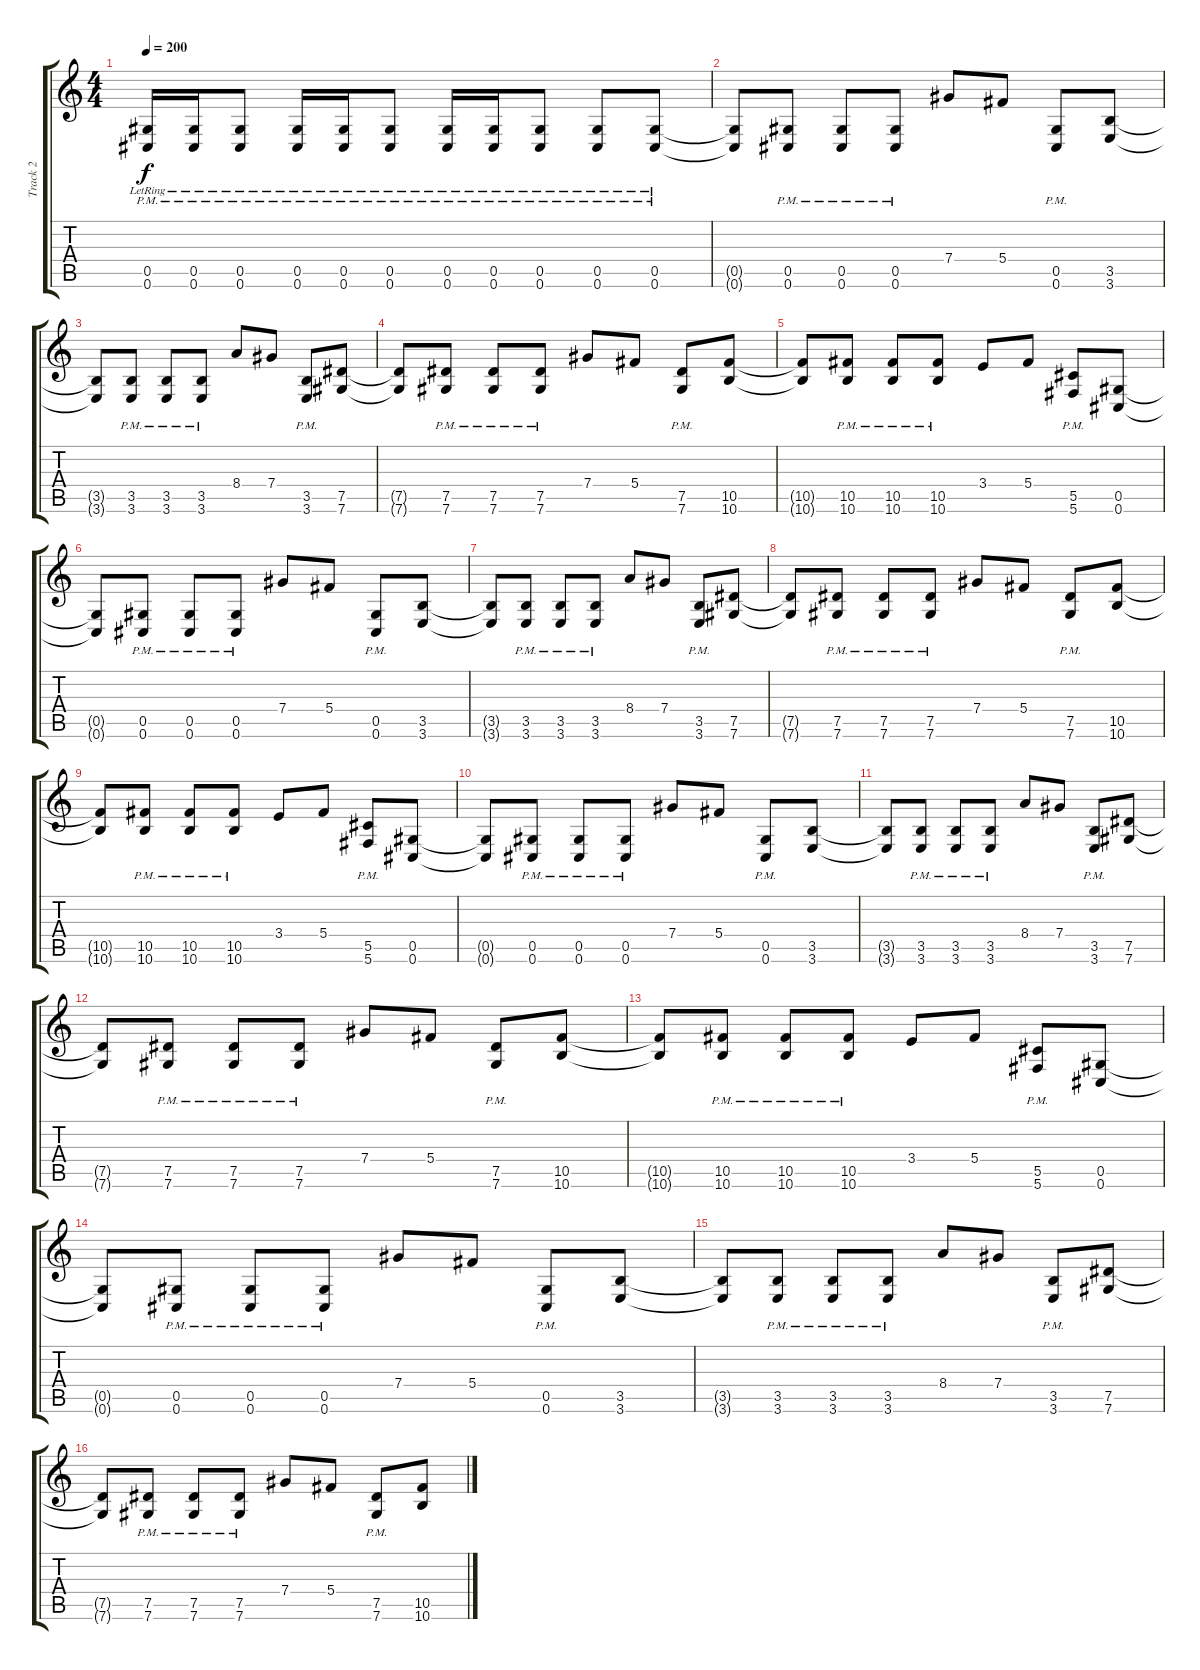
\track ("Track 2" "Track 2") {instrument distortionguitar}
\staff {score tabs}
\tuning (Eb4 Bb3 Gb3 Db3 Ab2 Db2) {hide}
\ts (4 4)
\tempo 200
\clef g2
\ks c
(0.5{pm lr} 0.6{pm lr}).16{dy f} (0.5{pm lr} 0.6{pm lr}).16 (0.5{pm lr} 0.6{pm lr}).8 (0.5{pm lr} 0.6{pm lr}).16 (0.5{pm lr} 0.6{pm lr}).16 (0.5{pm lr} 0.6{pm lr}).8 (0.5{pm lr} 0.6{pm lr}).16 (0.5{pm lr} 0.6{pm lr}).16 (0.5{pm lr} 0.6{pm lr}).8 (0.5{pm lr} 0.6{pm lr}).8 (0.5{pm lr} 0.6{pm lr}).8 |
(0.5{t} 0.6{t}).8 (0.5{pm} 0.6{pm}).8 (0.5{pm} 0.6{pm}).8 (0.5{pm} 0.6{pm}).8 7.4.8 5.4.8 (0.5{pm} 0.6{pm}).8 (3.5 3.6).8 |
(3.5{t} 3.6{t}).8 (3.5{pm} 3.6{pm}).8 (3.5{pm} 3.6{pm}).8 (3.5{pm} 3.6{pm}).8 8.4.8 7.4.8 (3.5{pm} 3.6{pm}).8 (7.5 7.6).8 |
(7.5{t} 7.6{t}).8 (7.5{pm} 7.6{pm}).8 (7.5{pm} 7.6{pm}).8 (7.5{pm} 7.6{pm}).8 7.4.8 5.4.8 (7.5{pm} 7.6{pm}).8 (10.5 10.6).8 |
(10.5{t} 10.6{t}).8 (10.5{pm} 10.6{pm}).8 (10.5{pm} 10.6{pm}).8 (10.5{pm} 10.6{pm}).8 3.4.8 5.4.8 (5.5{pm} 5.6{pm}).8 (0.5 0.6).8 |
(0.5{t} 0.6{t}).8 (0.5{pm} 0.6{pm}).8 (0.5{pm} 0.6{pm}).8 (0.5{pm} 0.6{pm}).8 7.4.8 5.4.8 (0.5{pm} 0.6{pm}).8 (3.5 3.6).8 |
(3.5{t} 3.6{t}).8 (3.5{pm} 3.6{pm}).8 (3.5{pm} 3.6{pm}).8 (3.5{pm} 3.6{pm}).8 8.4.8 7.4.8 (3.5{pm} 3.6{pm}).8 (7.5 7.6).8 |
(7.5{t} 7.6{t}).8 (7.5{pm} 7.6{pm}).8 (7.5{pm} 7.6{pm}).8 (7.5{pm} 7.6{pm}).8 7.4.8 5.4.8 (7.5{pm} 7.6{pm}).8 (10.5 10.6).8 |
(10.5{t} 10.6{t}).8 (10.5{pm} 10.6{pm}).8 (10.5{pm} 10.6{pm}).8 (10.5{pm} 10.6{pm}).8 3.4.8 5.4.8 (5.5{pm} 5.6{pm}).8 (0.5 0.6).8 |
(0.5{t} 0.6{t}).8 (0.5{pm} 0.6{pm}).8 (0.5{pm} 0.6{pm}).8 (0.5{pm} 0.6{pm}).8 7.4.8 5.4.8 (0.5{pm} 0.6{pm}).8 (3.5 3.6).8 |
(3.5{t} 3.6{t}).8 (3.5{pm} 3.6{pm}).8 (3.5{pm} 3.6{pm}).8 (3.5{pm} 3.6{pm}).8 8.4.8 7.4.8 (3.5{pm} 3.6{pm}).8 (7.5 7.6).8 |
(7.5{t} 7.6{t}).8 (7.5{pm} 7.6{pm}).8 (7.5{pm} 7.6{pm}).8 (7.5{pm} 7.6{pm}).8 7.4.8 5.4.8 (7.5{pm} 7.6{pm}).8 (10.5 10.6).8 |
(10.5{t} 10.6{t}).8 (10.5{pm} 10.6{pm}).8 (10.5{pm} 10.6{pm}).8 (10.5{pm} 10.6{pm}).8 3.4.8 5.4.8 (5.5{pm} 5.6{pm}).8 (0.5 0.6).8 |
(0.5{t} 0.6{t}).8 (0.5{pm} 0.6{pm}).8 (0.5{pm} 0.6{pm}).8 (0.5{pm} 0.6{pm}).8 7.4.8 5.4.8 (0.5{pm} 0.6{pm}).8 (3.5 3.6).8 |
(3.5{t} 3.6{t}).8 (3.5{pm} 3.6{pm}).8 (3.5{pm} 3.6{pm}).8 (3.5{pm} 3.6{pm}).8 8.4.8 7.4.8 (3.5{pm} 3.6{pm}).8 (7.5 7.6).8 |
(7.5{t} 7.6{t}).8 (7.5{pm} 7.6{pm}).8 (7.5{pm} 7.6{pm}).8 (7.5{pm} 7.6{pm}).8 7.4.8 5.4.8 (7.5{pm} 7.6{pm}).8 (10.5 10.6).8
